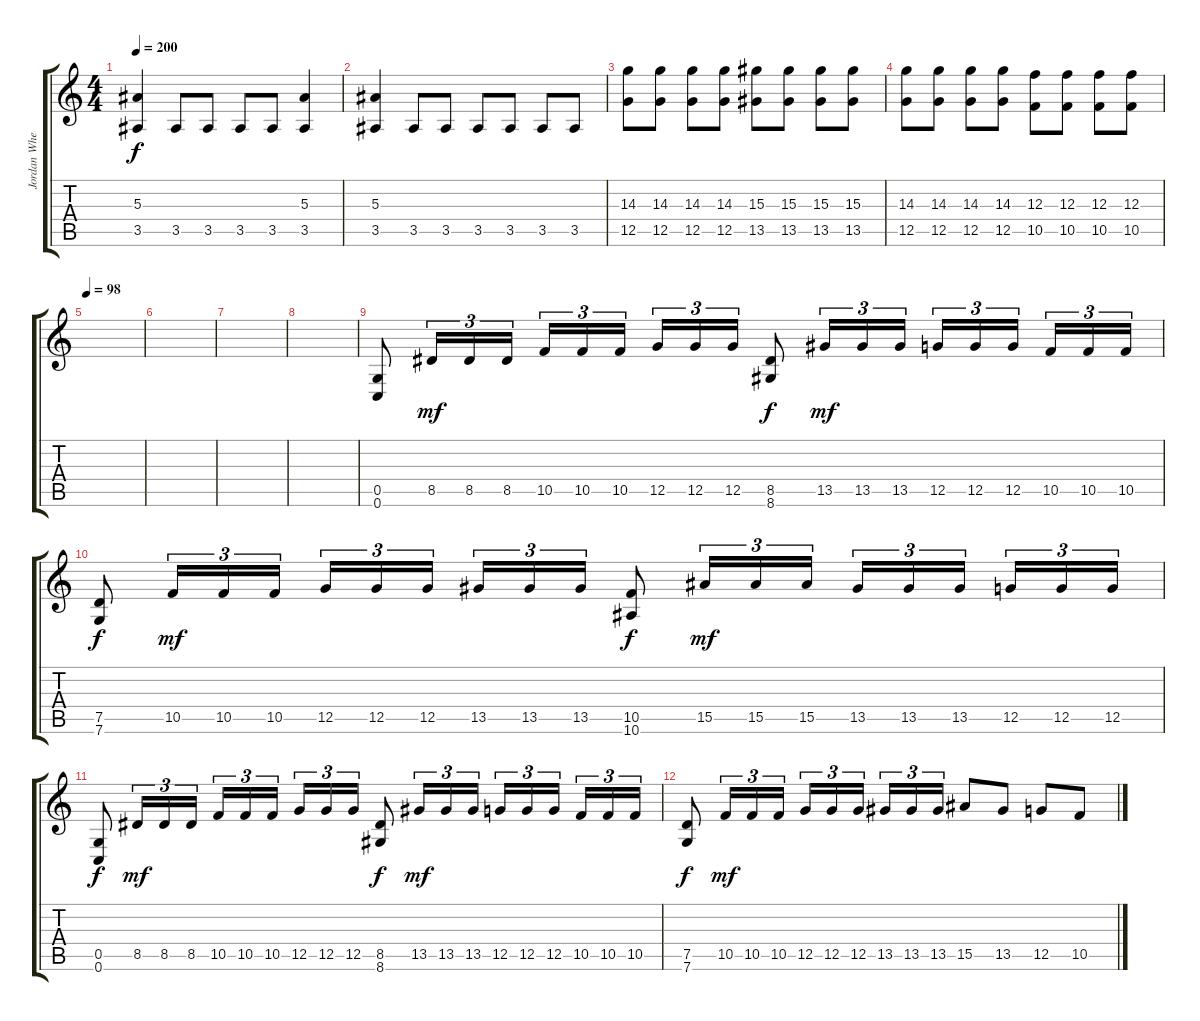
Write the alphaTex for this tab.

\track ("Jordan Whelan" "Jordan Whe") {instrument distortionguitar}
\staff {score tabs}
\tuning (D4 A4 F3 C3 G2 C2) {hide}
\ts (4 4)
\tempo 200
\clef g2
\ks c
(5.3 3.5).4{dy f} 3.5.8 3.5.8 3.5.8 3.5.8 (5.3 3.5).4 |
(5.3 3.5).4 3.5.8 3.5.8 3.5.8 3.5.8 3.5.8 3.5.8 |
(14.3 12.5).8 (14.3 12.5).8 (14.3 12.5).8 (14.3 12.5).8 (15.3 13.5).8 (15.3 13.5).8 (15.3 13.5).8 (15.3 13.5).8 |
(14.3 12.5).8 (14.3 12.5).8 (14.3 12.5).8 (14.3 12.5).8 (12.3 10.5).8 (12.3 10.5).8 (12.3 10.5).8 (12.3 10.5).8 |
\tempo 98
|
|
|
|
(0.5 0.6).8 8.5.16{tu (3 2) dy mf} 8.5.16{tu (3 2)} 8.5.16{tu (3 2)} 10.5.16{tu (3 2)} 10.5.16{tu (3 2)} 10.5.16{tu (3 2) beam splitsecondary} 12.5.16{tu (3 2)} 12.5.16{tu (3 2)} 12.5.16{tu (3 2)} (8.5 8.6).8{dy f} 13.5.16{tu (3 2) dy mf} 13.5.16{tu (3 2)} 13.5.16{tu (3 2)} 12.5.16{tu (3 2)} 12.5.16{tu (3 2)} 12.5.16{tu (3 2) beam splitsecondary} 10.5.16{tu (3 2)} 10.5.16{tu (3 2)} 10.5.16{tu (3 2)} |
(7.5 7.6).8{dy f} 10.5.16{tu (3 2) dy mf} 10.5.16{tu (3 2)} 10.5.16{tu (3 2)} 12.5.16{tu (3 2)} 12.5.16{tu (3 2)} 12.5.16{tu (3 2) beam splitsecondary} 13.5.16{tu (3 2)} 13.5.16{tu (3 2)} 13.5.16{tu (3 2)} (10.5 10.6).8{dy f} 15.5.16{tu (3 2) dy mf} 15.5.16{tu (3 2)} 15.5.16{tu (3 2)} 13.5.16{tu (3 2)} 13.5.16{tu (3 2)} 13.5.16{tu (3 2) beam splitsecondary} 12.5.16{tu (3 2)} 12.5.16{tu (3 2)} 12.5.16{tu (3 2)} |
(0.5 0.6).8{dy f} 8.5.16{tu (3 2) dy mf} 8.5.16{tu (3 2)} 8.5.16{tu (3 2)} 10.5.16{tu (3 2)} 10.5.16{tu (3 2)} 10.5.16{tu (3 2) beam splitsecondary} 12.5.16{tu (3 2)} 12.5.16{tu (3 2)} 12.5.16{tu (3 2)} (8.5 8.6).8{dy f} 13.5.16{tu (3 2) dy mf} 13.5.16{tu (3 2)} 13.5.16{tu (3 2)} 12.5.16{tu (3 2)} 12.5.16{tu (3 2)} 12.5.16{tu (3 2) beam splitsecondary} 10.5.16{tu (3 2)} 10.5.16{tu (3 2)} 10.5.16{tu (3 2)} |
(7.5 7.6).8{dy f} 10.5.16{tu (3 2) dy mf} 10.5.16{tu (3 2)} 10.5.16{tu (3 2)} 12.5.16{tu (3 2)} 12.5.16{tu (3 2)} 12.5.16{tu (3 2) beam splitsecondary} 13.5.16{tu (3 2)} 13.5.16{tu (3 2)} 13.5.16{tu (3 2)} 15.5.8 13.5.8 12.5.8 10.5.8
